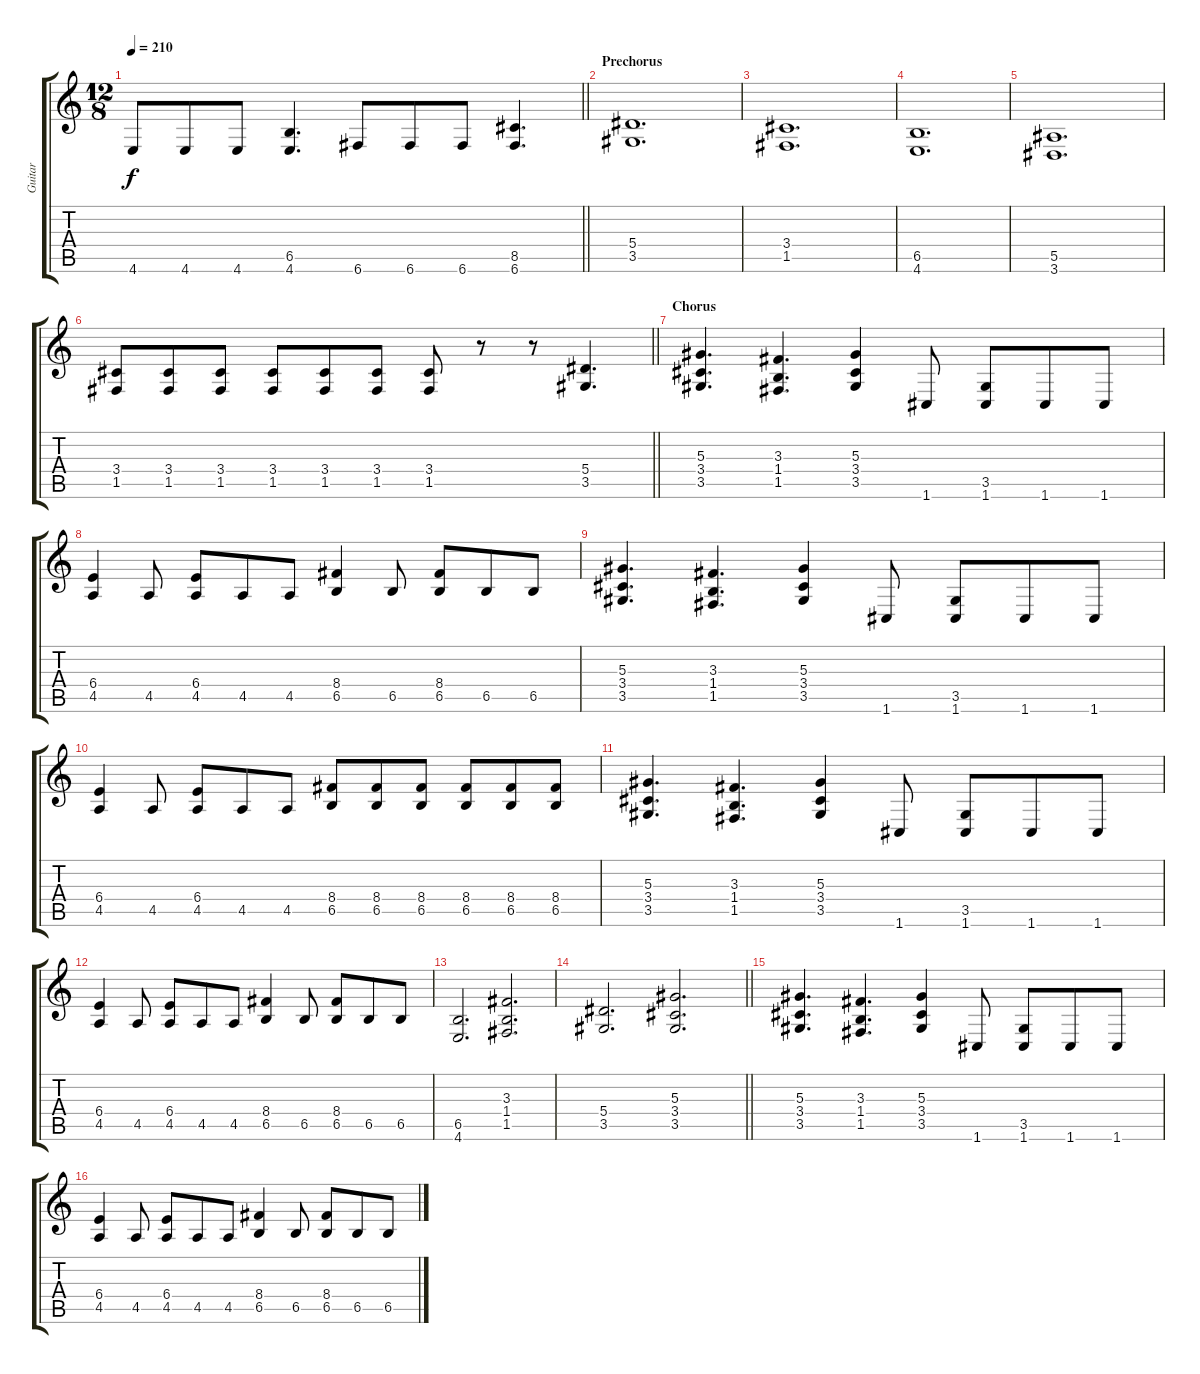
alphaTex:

\track ("Guitar" "Guitar") {instrument distortionguitar}
\staff {score tabs}
\tuning (C4 G3 Eb3 Bb2 F2 C2) {hide}
\ts (12 8)
\tempo 210
\clef g2
\barLineRight lightlight
\ks c
4.6.8{dy f} 4.6.8 4.6.8 (6.5 4.6).4{d} 6.6.8 6.6.8 6.6.8 (8.5 6.6).4{d} |
\section ("" "Prechorus")
(5.4 3.5).1{d} |
(3.4 1.5).1{d} |
(6.5 4.6).1{d} |
(5.5 3.6).1{d} |
\barLineRight lightlight
(3.4 1.5).8 (3.4 1.5).8 (3.4 1.5).8 (3.4 1.5).8 (3.4 1.5).8 (3.4 1.5).8 (3.4 1.5).8 r.8 r.8 (5.4 3.5).4{d} |
\section ("" "Chorus")
(5.3 3.4 3.5).4{d} (3.3 1.4 1.5).4{d} (5.3 3.4 3.5).4 1.6.8 (3.5 1.6).8 1.6.8 1.6.8 |
(6.4 4.5).4 4.5.8 (6.4 4.5).8 4.5.8 4.5.8 (8.4 6.5).4 6.5.8 (8.4 6.5).8 6.5.8 6.5.8 |
(5.3 3.4 3.5).4{d} (3.3 1.4 1.5).4{d} (5.3 3.4 3.5).4 1.6.8 (3.5 1.6).8 1.6.8 1.6.8 |
(6.4 4.5).4 4.5.8 (6.4 4.5).8 4.5.8 4.5.8 (8.4 6.5).8 (8.4 6.5).8 (8.4 6.5).8 (8.4 6.5).8 (8.4 6.5).8 (8.4 6.5).8 |
(5.3 3.4 3.5).4{d} (3.3 1.4 1.5).4{d} (5.3 3.4 3.5).4 1.6.8 (3.5 1.6).8 1.6.8 1.6.8 |
(6.4 4.5).4 4.5.8 (6.4 4.5).8 4.5.8 4.5.8 (8.4 6.5).4 6.5.8 (8.4 6.5).8 6.5.8 6.5.8 |
(6.5 4.6).2{d} (3.3 1.4 1.5).2{d} |
\barLineRight lightlight
(5.4 3.5).2{d} (5.3 3.4 3.5).2{d} |
(5.3 3.4 3.5).4{d} (3.3 1.4 1.5).4{d} (5.3 3.4 3.5).4 1.6.8 (3.5 1.6).8 1.6.8 1.6.8 |
(6.4 4.5).4 4.5.8 (6.4 4.5).8 4.5.8 4.5.8 (8.4 6.5).4 6.5.8 (8.4 6.5).8 6.5.8 6.5.8
